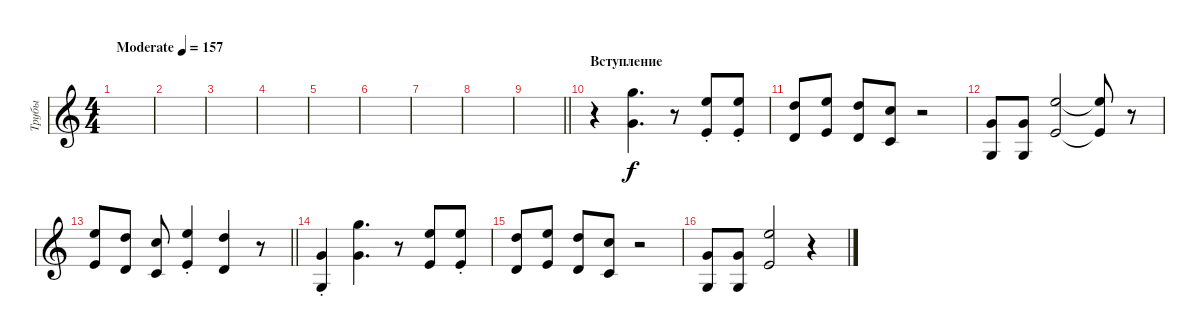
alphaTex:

\track ("Трубы" "Трубы") {instrument brasssection}
\staff {score}
\tuning (E4 B3 G3 D3 A2 E2) {hide}
\ts (4 4)
\tempo (157 "Moderate")
\clef g2
\ks c
|
|
|
|
|
|
|
|
\barLineRight lightlight
|
\section ("" "Вступление")
r.4 (15.1 12.3).4{d} r.8 (12.1 9.3{st}).8 (12.1 9.3{st}).8 |
(10.1 7.3).8 (12.1 9.3).8 (10.1 7.3).8 (8.1 5.3).8 r.2 |
(3.1 0.3).8 (3.1 0.3).8 (12.1 9.3).2 (12.1{t} 9.3{t}).8 r.8 |
\barLineRight lightlight
(12.1 9.3).8 (10.1 7.3).8 (8.1 5.3).8 (12.1{st} 9.3{st}).4 (10.1 7.3).4 r.8 |
(3.1{st} 0.3{st}).4 (15.1 12.3).4{d} r.8 (12.1 9.3).8 (12.1 9.3{st}).8 |
(10.1 7.3).8 (12.1 9.3).8 (10.1 7.3).8 (8.1 5.3).8 r.2 |
(3.1 0.3).8 (3.1 0.3).8 (12.1 9.3).2 r.4
